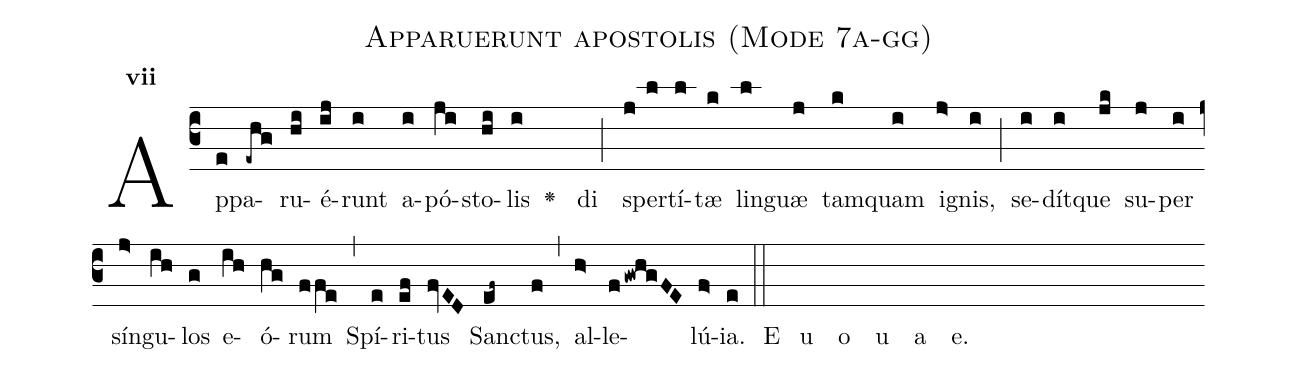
name:Apparuerunt apostolis (Mode 7a-gg);
office-part:Antiphona;
mode:7;
%%
initial-style: 1;
name: Apparuerunt apostolis
book: Antiphonae & Responsoria/Tomus II, p. 260;
occasion: Dominica Pentecostes;
office-part: Vesperae I Ant 2;
user-notes: ;
commentary: ;
annotation: 7a;
centering-scheme: english;
fontsize: 12;
font: OFLSortsMillGoudy;
height: 11;
width: 4.5;
%%
(c3)Ap(e)pa(-ehg)ru(hi)é(ij)runt(i) a(i)pó(ji)sto(hi)lis(i) <v>\greheightstar</v>() di(;j)sper(l)tí(l)tæ(k) lin(l)guæ(j) tam(k)quam(i) i(j>)gnis,(i) (;) se(i)dít(i)que(jk) su(j)per(i) sín(j>)gu(ih)los(g) e(ih)ó(hg)rum(ffe) (,) Spí(e)ri(ef)tus(fvED) San(ef~)ctus,(f) (,) al(h>)le(fgwhgFE)lú(f>)ia.(e) (::)
E() u() o() u() a() e.()
